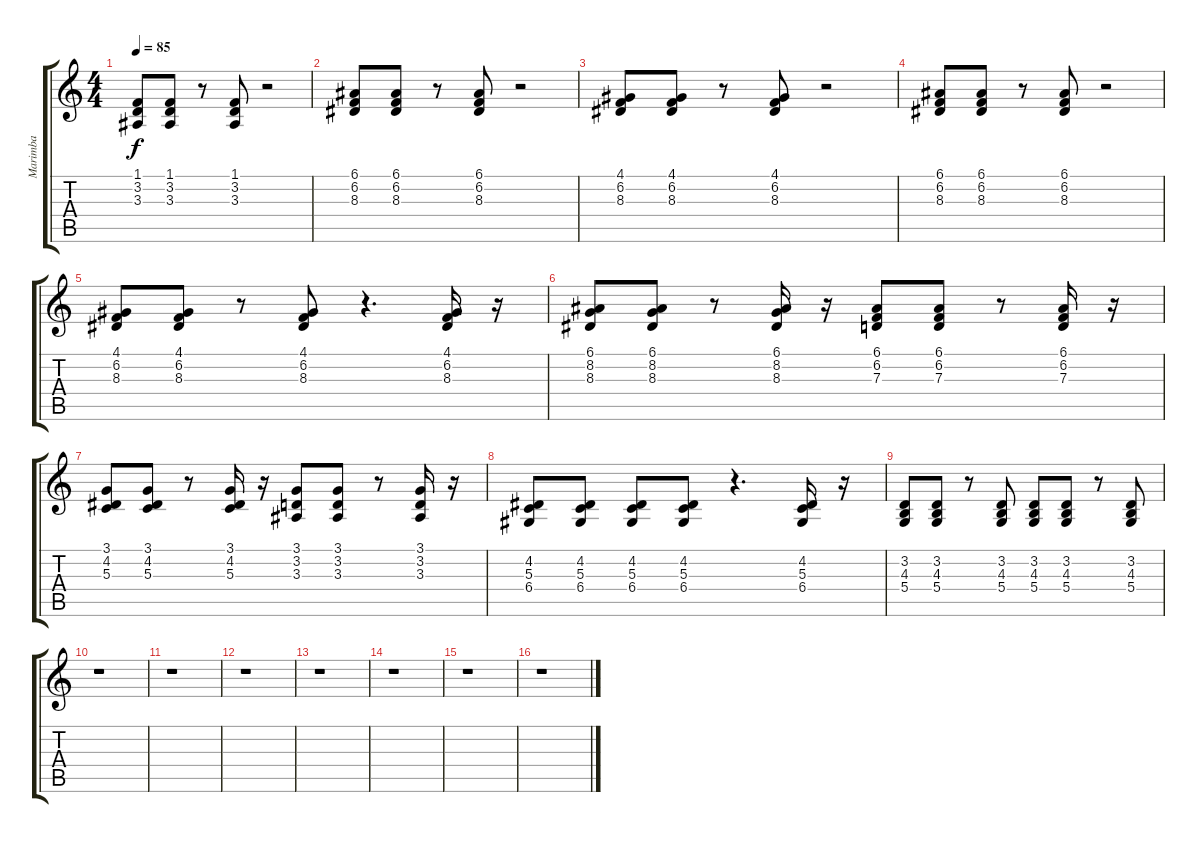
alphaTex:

\track ("Marimba" "Marimba") {instrument marimba}
\staff {score tabs}
\tuning (E4 B3 G3 D3 A2 E2) {hide}
\ts (4 4)
\tempo 85
\clef g2
\ks c
(1.1 3.2 3.3).8{dy f} (1.1 3.2 3.3).8 r.8 (1.1 3.2 3.3).8 r.2 |
(6.1 6.2 8.3).8 (6.1 6.2 8.3).8 r.8 (6.1 6.2 8.3).8 r.2 |
(4.1 6.2 8.3).8 (4.1 6.2 8.3).8 r.8 (4.1 6.2 8.3).8 r.2 |
(6.1 6.2 8.3).8 (6.1 6.2 8.3).8 r.8 (6.1 6.2 8.3).8 r.2 |
(4.1 6.2 8.3).8 (4.1 6.2 8.3).8 r.8 (4.1 6.2 8.3).8 r.4{d} (4.1 6.2 8.3).16 r.16 |
(6.1 8.2 8.3).8 (6.1 8.2 8.3).8 r.8 (6.1 8.2 8.3).16 r.16 (6.1 6.2 7.3).8 (6.1 6.2 7.3).8 r.8 (6.1 6.2 7.3).16 r.16 |
(3.1 4.2 5.3).8 (3.1 4.2 5.3).8 r.8 (3.1 4.2 5.3).16 r.16 (3.1 3.2 3.3).8 (3.1 3.2 3.3).8 r.8 (3.1 3.2 3.3).16 r.16 |
(4.2 5.3 6.4).8 (4.2 5.3 6.4).8 (4.2 5.3 6.4).8 (4.2 5.3 6.4).8 r.4{d} (4.2 5.3 6.4).16 r.16 |
(3.2 4.3 5.4).8 (3.2 4.3 5.4).8 r.8 (3.2 4.3 5.4).8 (3.2 4.3 5.4).8 (3.2 4.3 5.4).8 r.8 (3.2 4.3 5.4).8 |
r.1 |
r.1 |
r.1 |
r.1 |
r.1 |
r.1 |
r.1
